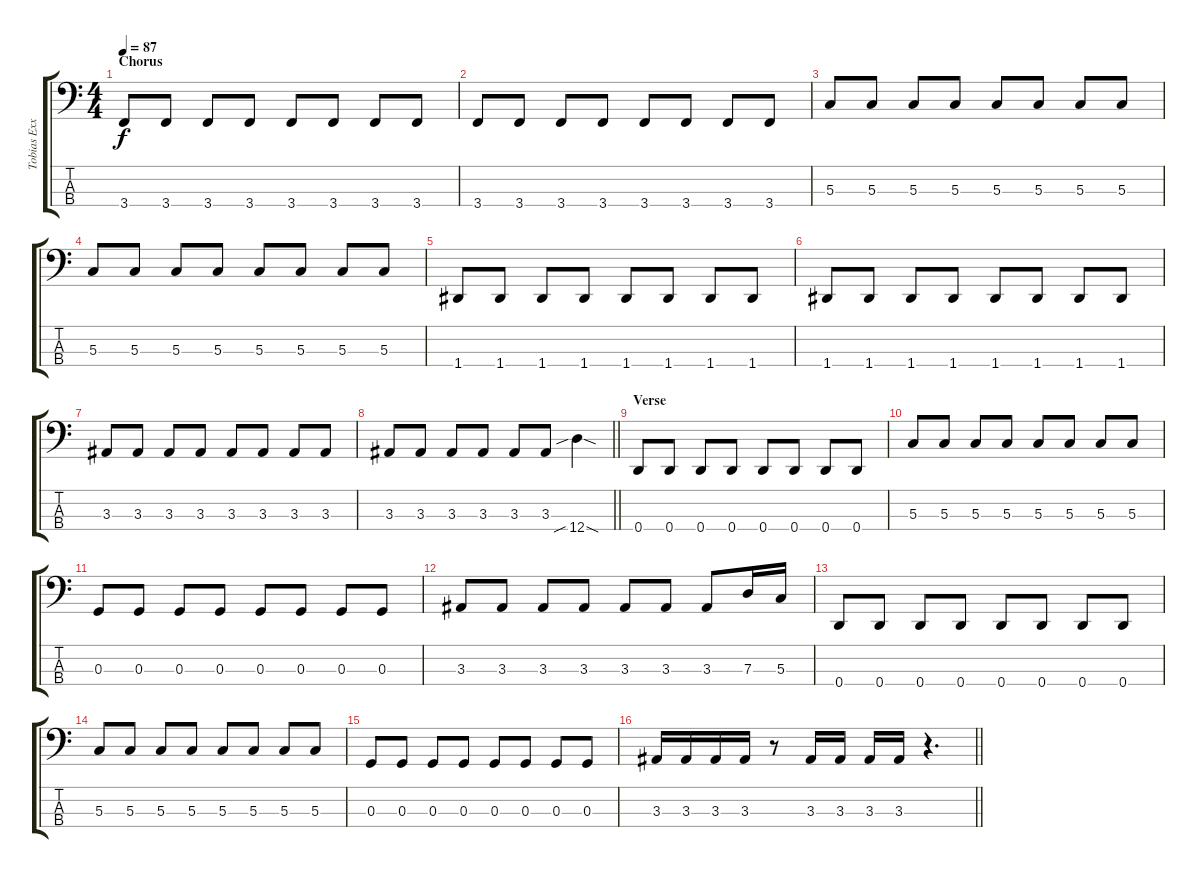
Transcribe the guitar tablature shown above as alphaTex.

\track ("Tobias Exxel - Bass" "Tobias Exx") {instrument electricbassfinger}
\staff {score tabs}
\tuning (F2 C2 G1 D1) {hide}
\ts (4 4)
\section ("" "Chorus")
\tempo 87
\clef f4
\ks c
3.4.8{dy f} 3.4.8 3.4.8 3.4.8 3.4.8 3.4.8 3.4.8 3.4.8 |
3.4.8 3.4.8 3.4.8 3.4.8 3.4.8 3.4.8 3.4.8 3.4.8 |
5.3.8 5.3.8 5.3.8 5.3.8 5.3.8 5.3.8 5.3.8 5.3.8 |
5.3.8 5.3.8 5.3.8 5.3.8 5.3.8 5.3.8 5.3.8 5.3.8 |
1.4.8 1.4.8 1.4.8 1.4.8 1.4.8 1.4.8 1.4.8 1.4.8 |
1.4.8 1.4.8 1.4.8 1.4.8 1.4.8 1.4.8 1.4.8 1.4.8 |
3.3.8 3.3.8 3.3.8 3.3.8 3.3.8 3.3.8 3.3.8 3.3.8 |
\barLineRight lightlight
3.3.8 3.3.8 3.3.8 3.3.8 3.3.8 3.3.8 12.4{sib sod}.4 |
\section ("" "Verse")
0.4.8 0.4.8 0.4.8 0.4.8 0.4.8 0.4.8 0.4.8 0.4.8 |
5.3.8 5.3.8 5.3.8 5.3.8 5.3.8 5.3.8 5.3.8 5.3.8 |
0.3.8 0.3.8 0.3.8 0.3.8 0.3.8 0.3.8 0.3.8 0.3.8 |
3.3.8 3.3.8 3.3.8 3.3.8 3.3.8 3.3.8 3.3.8 7.3.16 5.3.16 |
0.4.8 0.4.8 0.4.8 0.4.8 0.4.8 0.4.8 0.4.8 0.4.8 |
5.3.8 5.3.8 5.3.8 5.3.8 5.3.8 5.3.8 5.3.8 5.3.8 |
0.3.8 0.3.8 0.3.8 0.3.8 0.3.8 0.3.8 0.3.8 0.3.8 |
\barLineRight lightlight
3.3.16 3.3.16 3.3.16 3.3.16 r.8 3.3.16 3.3.16 3.3.16 3.3.16 r.4{d}
